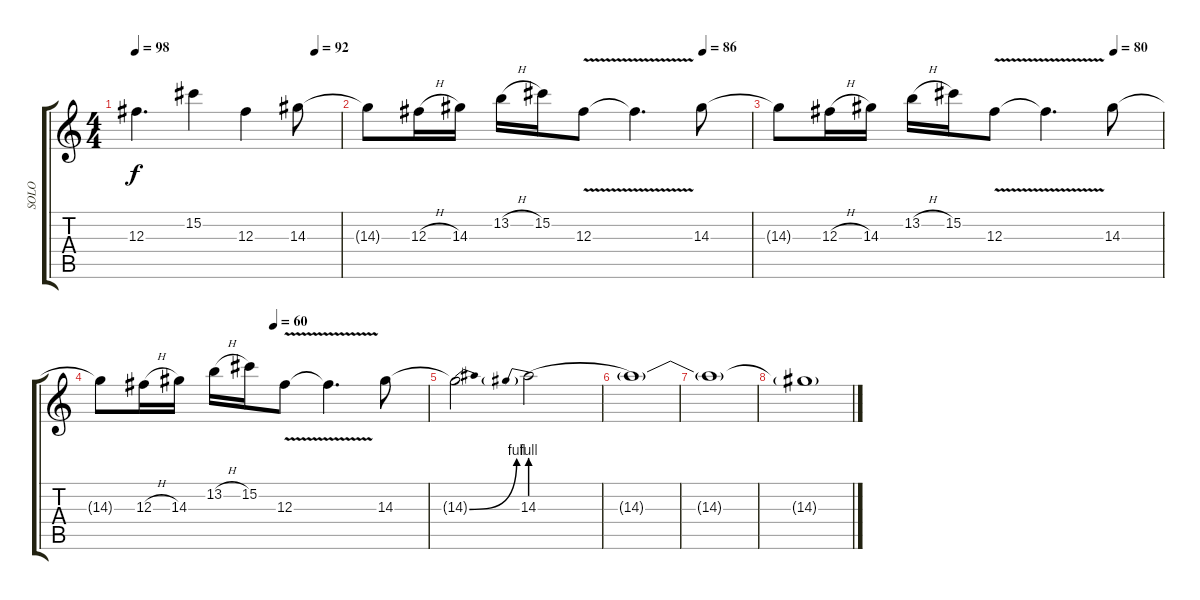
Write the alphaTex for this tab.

\track ("SOLO" "SOLO") {instrument overdrivenguitar}
\staff {score tabs}
\tuning (Eb4 Bb3 Gb3 Db3 Ab2 Eb2) {hide}
\ts (4 4)
\tempo 98
\tempo (92 0.875)
\clef g2
\ks c
12.3{t}.4{d dy f} 15.2.4 12.3.4 14.3.8 |
\tempo (86 0.875)
14.3{t}.8 12.3{h}.16 14.3.16 13.2{h}.16 15.2.16 12.3{v}.8 12.3{t}.4{d} 14.3.8 |
\tempo (80 0.875)
14.3{t}.8 12.3{h}.16 14.3.16 13.2{h}.16 15.2.16 12.3{v}.8 12.3{t}.4{d} 14.3.8 |
\tempo (60 0.53125)
14.3{t}.8 12.3{h}.16 14.3.16 13.2{h}.16 15.2.16 12.3{v}.8 12.3{t}.4{d} 14.3.8 |
14.3{be (bend 0 0 60 4) t}.2 14.3{be (prebend 0 4 60 4)}.2 |
14.3{t}.1 |
14.3{t}.1 |
14.3{t}.1
